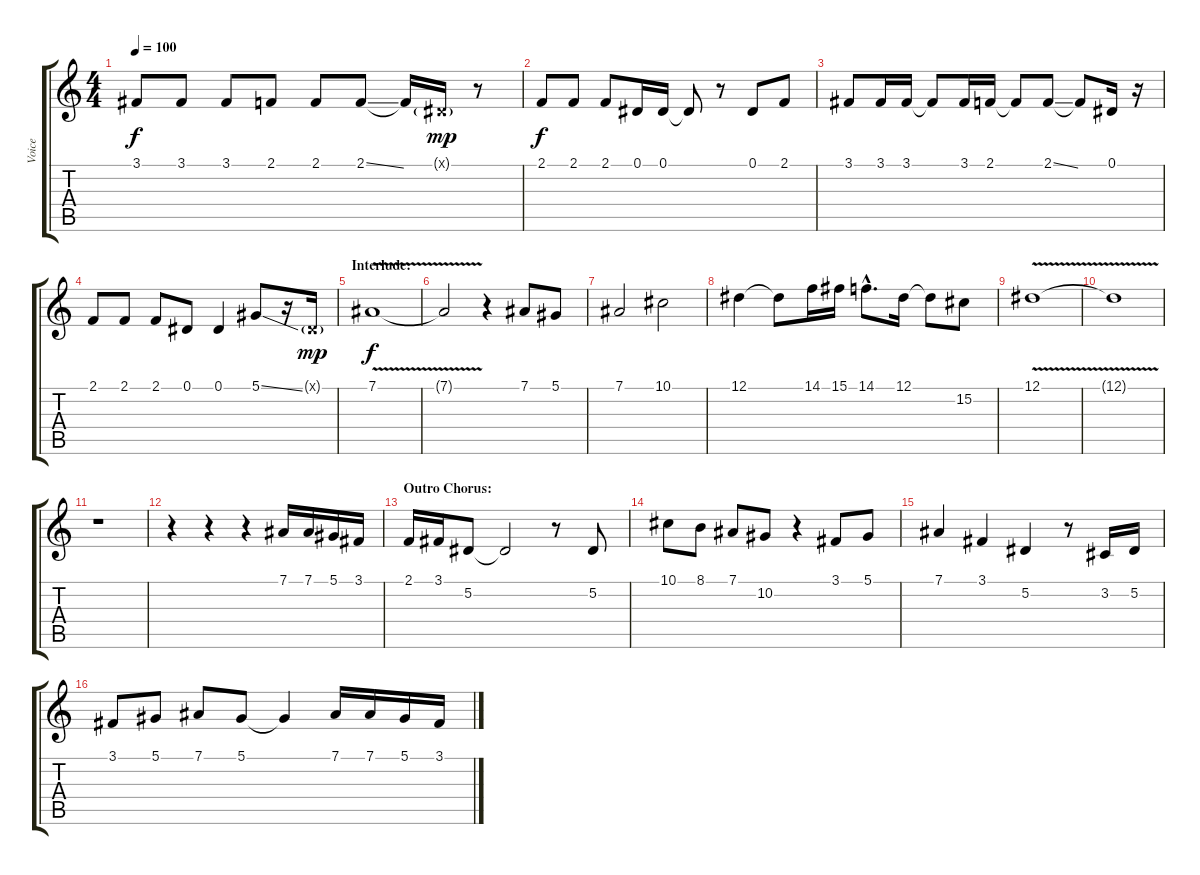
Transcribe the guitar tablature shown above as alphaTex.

\track ("Voice" "Voice") {instrument oboe}
\staff {score tabs}
\tuning (Eb4 Bb3 Gb3 Db3 Ab2 Eb2) {hide}
\ts (4 4)
\tempo 100
\clef g2
\ks c
3.1.8{dy f} 3.1.8 3.1.8 2.1.8 2.1.8 2.1{ss}.8 2.1{t}.16 0.1{g x}.16{dy mp} r.8 |
2.1.8{dy f} 2.1.8 2.1.8 0.1.16 0.1.16 0.1{t}.8 r.8 0.1.8 2.1.8 |
3.1.8 3.1.16 3.1.16 3.1{t}.8 3.1.16 2.1.16 2.1{t}.8 2.1{ss}.8 2.1{t}.8 0.1.16 r.16 |
2.1.8 2.1.8 2.1.8 0.1.8 0.1.4 5.1{ss}.8 r.16 0.1{g x}.16{dy mp} |
\section ("" "Interlude:")
7.1{v}.1{dy f} |
7.1{t}.2 r.4 7.1.8 5.1.8 |
7.1.2 10.1.2 |
12.1.4 12.1{t}.8 14.1.16 15.1.16 14.1{hac}.8{d} 12.1.16 12.1{t}.8 15.2.8 |
12.1{v}.1 |
12.1{t}.1 |
r.1 |
r.4 r.4 r.4 7.1.16 7.1.16 5.1.16 3.1.16 |
\section ("" "Outro Chorus:")
2.1.16 3.1.16 5.2.8 5.2{t}.2 r.8 5.2.8 |
10.1.8 8.1.8 7.1.8 10.2.8 r.4 3.1.8 5.1.8 |
7.1.4 3.1.4 5.2.4 r.8 3.2.16 5.2.16 |
3.1.8 5.1.8 7.1.8 5.1.8 5.1{t}.4 7.1.16 7.1.16 5.1.16 3.1.16
